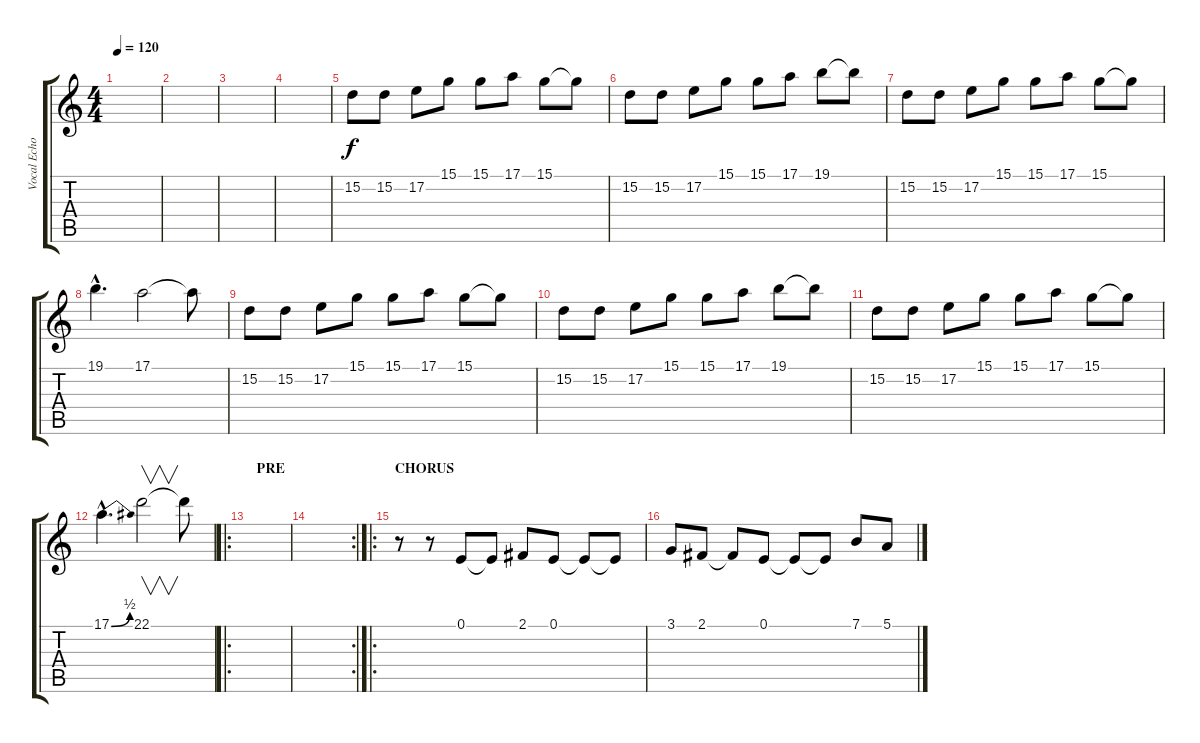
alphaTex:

\track ("Vocal Echo" "Vocal Echo") {instrument stringensemble1}
\staff {score tabs}
\tuning (E4 B3 G3 D3 A2 E2) {hide}
\ts (4 4)
\tempo 120
\clef g2
\ks c
|
|
|
|
15.2.8 15.2.8 17.2.8 15.1.8 15.1.8 17.1.8 15.1.8 15.1{t}.8 |
15.2.8 15.2.8 17.2.8 15.1.8 15.1.8 17.1.8 19.1.8 19.1{t}.8 |
15.2.8 15.2.8 17.2.8 15.1.8 15.1.8 17.1.8 15.1.8 15.1{t}.8 |
19.1{hac}.4{d} 17.1.2 17.1{t}.8 |
15.2.8 15.2.8 17.2.8 15.1.8 15.1.8 17.1.8 15.1.8 15.1{t}.8 |
15.2.8 15.2.8 17.2.8 15.1.8 15.1.8 17.1.8 19.1.8 19.1{t}.8 |
15.2.8 15.2.8 17.2.8 15.1.8 15.1.8 17.1.8 15.1.8 15.1{t}.8 |
17.1{be (bend 0 0 60 2) hac}.4{d} 22.1.2{v} 22.1{t}.8 |
\ro
\section ("" "  PRE")
|
\rc 2
|
\ro
\section ("" "CHORUS")
r.8 r.8 0.1.8 0.1{t}.8 2.1.8 0.1.8 0.1{t}.8 0.1{t}.8 |
3.1.8 2.1.8 2.1{t}.8 0.1.8 0.1{t}.8 0.1{t}.8 7.1.8 5.1.8
